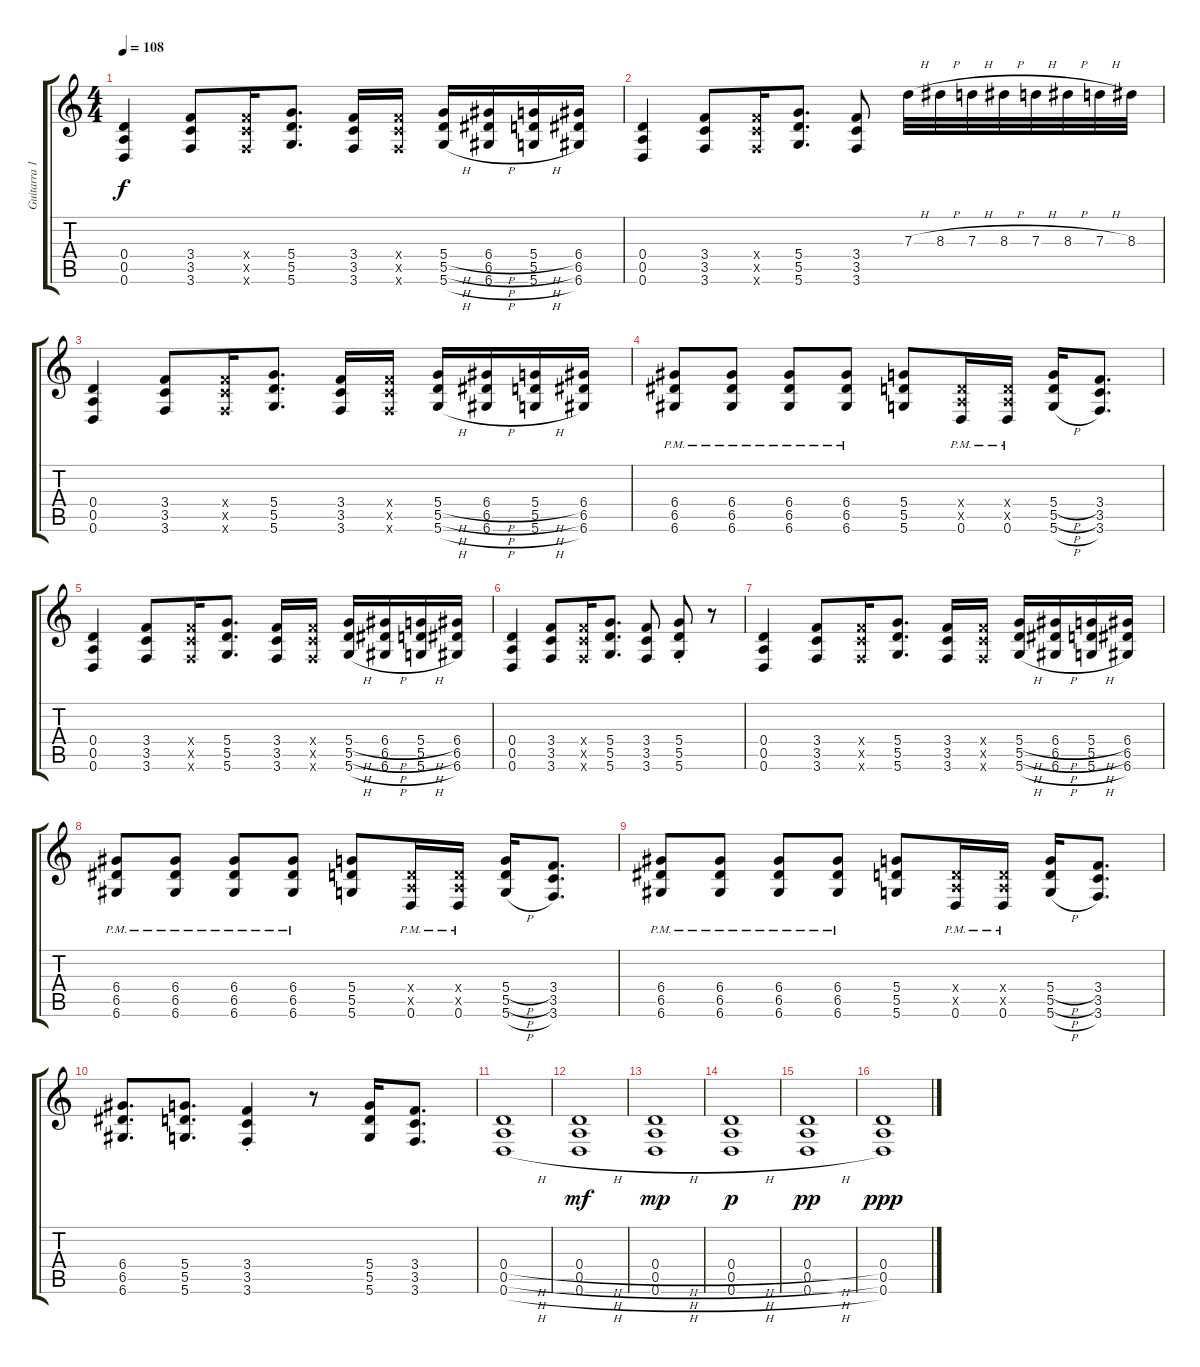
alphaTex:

\track ("Guitarra 1" "Guitarra 1") {instrument distortionguitar}
\staff {score tabs}
\tuning (E4 B3 G3 D3 A2 D2) {hide}
\ts (4 4)
\section ("" "")
\tempo 108
\clef g2
\ks c
(0.4 0.5 0.6).4{dy f} (3.4 3.5 3.6).8 (3.4{x} 3.5{x} 3.6{x}).16 (5.4 5.5 5.6).8{d} (3.4 3.5 3.6).16 (3.4{x} 3.5{x} 3.6{x}).16 (5.4{h} 5.5{h} 5.6{h}).16 (6.4{h} 6.5{h} 6.6{h}).16 (5.4{h} 5.5{h} 5.6{h}).16 (6.4 6.5 6.6).16 |
(0.4 0.5 0.6).4 (3.4 3.5 3.6).8 (3.4{x} 3.5{x} 3.6{x}).16 (5.4 5.5 5.6).8{d} (3.4 3.5 3.6).8 7.3{h}.32 8.3{h}.32 7.3{h}.32 8.3{h}.32 7.3{h}.32 8.3{h}.32 7.3{h}.32 8.3.32 |
(0.4 0.5 0.6).4 (3.4 3.5 3.6).8 (3.4{x} 3.5{x} 3.6{x}).16 (5.4 5.5 5.6).8{d} (3.4 3.5 3.6).16 (3.4{x} 3.5{x} 3.6{x}).16 (5.4{h} 5.5{h} 5.6{h}).16 (6.4{h} 6.5{h} 6.6{h}).16 (5.4{h} 5.5{h} 5.6{h}).16 (6.4 6.5 6.6).16 |
(6.4{pm} 6.5{pm} 6.6{pm}).8 (6.4{pm} 6.5{pm} 6.6{pm}).8 (6.4{pm} 6.5{pm} 6.6{pm}).8 (6.4{pm} 6.5{pm} 6.6{pm}).8 (5.4 5.5 5.6).8 (0.4{x} 0.5{x} 0.6{pm}).16 (0.4{x} 0.5{x} 0.6{pm}).16 (5.4{h} 5.5{h} 5.6{h}).16 (3.4 3.5 3.6).8{d} |
(0.4 0.5 0.6).4 (3.4 3.5 3.6).8 (3.4{x} 3.5{x} 3.6{x}).16 (5.4 5.5 5.6).8{d} (3.4 3.5 3.6).16 (3.4{x} 3.5{x} 3.6{x}).16 (5.4{h} 5.5{h} 5.6{h}).16 (6.4{h} 6.5{h} 6.6{h}).16 (5.4{h} 5.5{h} 5.6{h}).16 (6.4 6.5 6.6).16 |
(0.4 0.5 0.6).4 (3.4 3.5 3.6).8 (3.4{x} 3.5{x} 3.6{x}).16 (5.4 5.5 5.6).8{d} (3.4 3.5 3.6).8 (5.4{st} 5.5{st} 5.6{st}).8 r.8 |
(0.4 0.5 0.6).4 (3.4 3.5 3.6).8 (3.4{x} 3.5{x} 3.6{x}).16 (5.4 5.5 5.6).8{d} (3.4 3.5 3.6).16 (3.4{x} 3.5{x} 3.6{x}).16 (5.4{h} 5.5{h} 5.6{h}).16 (6.4{h} 6.5{h} 6.6{h}).16 (5.4{h} 5.5{h} 5.6{h}).16 (6.4 6.5 6.6).16 |
(6.4{pm} 6.5{pm} 6.6{pm}).8 (6.4{pm} 6.5{pm} 6.6{pm}).8 (6.4{pm} 6.5{pm} 6.6{pm}).8 (6.4{pm} 6.5{pm} 6.6{pm}).8 (5.4 5.5 5.6).8 (0.4{x} 0.5{x} 0.6{pm}).16 (0.4{x} 0.5{x} 0.6{pm}).16 (5.4{h} 5.5{h} 5.6{h}).16 (3.4 3.5 3.6).8{d} |
(6.4{pm} 6.5{pm} 6.6{pm}).8 (6.4{pm} 6.5{pm} 6.6{pm}).8 (6.4{pm} 6.5{pm} 6.6{pm}).8 (6.4{pm} 6.5{pm} 6.6{pm}).8 (5.4 5.5 5.6).8 (0.4{x} 0.5{x} 0.6{pm}).16 (0.4{x} 0.5{x} 0.6{pm}).16 (5.4{h} 5.5{h} 5.6{h}).16 (3.4 3.5 3.6).8{d} |
(6.4 6.5 6.6).8{d} (5.4 5.5 5.6).8{d} (3.4{st} 3.5{st} 3.6{st}).4 r.8 (5.4 5.5 5.6).16 (3.4 3.5 3.6).8{d} |
(0.4{h} 0.5{h} 0.6{h}).1 |
(0.4{h} 0.5{h} 0.6{h}).1{dy mf} |
(0.4{h} 0.5{h} 0.6{h}).1{dy mp} |
(0.4{h} 0.5{h} 0.6{h}).1{dy p} |
(0.4{h} 0.5{h} 0.6{h}).1{dy pp} |
(0.4 0.5 0.6).1{dy ppp}
